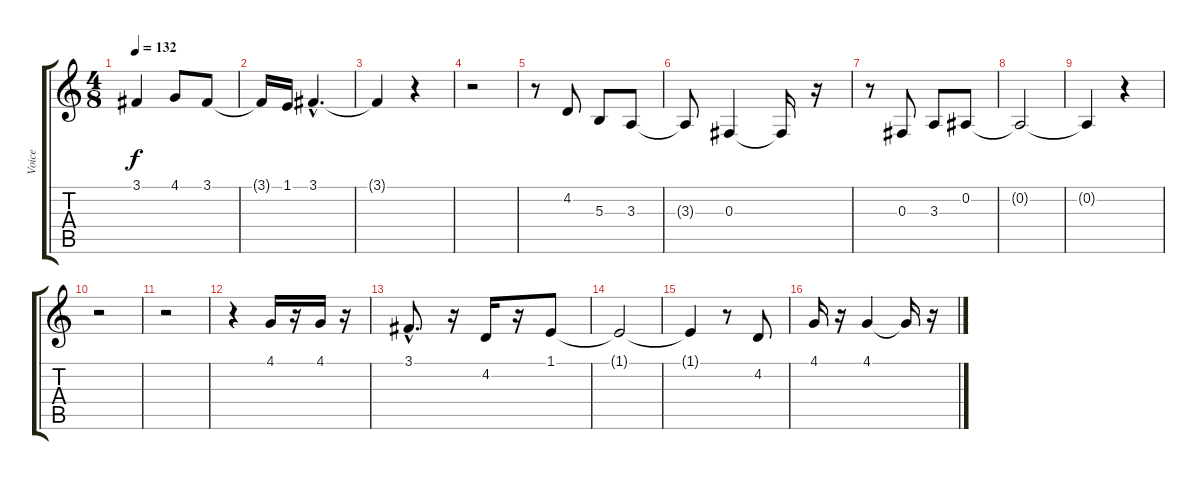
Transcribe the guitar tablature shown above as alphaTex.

\track ("Voice" "Voice") {instrument tenorsax}
\staff {score tabs}
\tuning (Eb4 Bb3 Gb3 Db3 Ab2 Eb2) {hide}
\ts (4 8)
\tempo 132
\clef g2
\ks c
3.1.4{dy f} 4.1.8 3.1.8 |
3.1{t}.16 1.1.16 3.1{hac}.4{d} |
3.1{t}.4 r.4 |
r.2 |
r.8 4.2.8 5.3.8 3.3.8 |
3.3{t}.8 0.3.4 0.3{t}.16 r.16 |
r.8 0.3.8 3.3.8 0.2.8 |
0.2{t}.2 |
0.2{t}.4 r.4 |
r.2 |
r.2 |
r.4 4.1.16 r.16 4.1.16 r.16 |
3.1{hac}.8{d} r.16 4.2.16 r.16 1.1.8 |
1.1{t}.2 |
1.1{t}.4 r.8 4.2.8 |
4.1.16 r.16 4.1.4 4.1{t}.16 r.16
